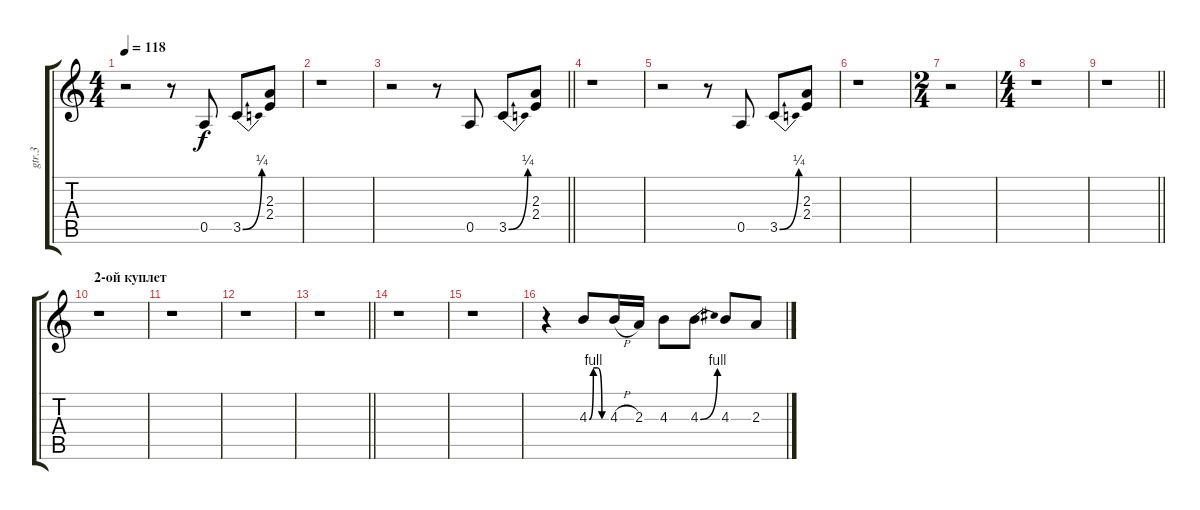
\track ("gtr.3" "gtr.3") {instrument distortionguitar}
\staff {score tabs}
\tuning (E4 B3 G3 D3 A2 E2) {hide}
\ts (4 4)
\tempo 118
\clef g2
\ks c
r.2{dy f} r.8 0.5.8 3.5{be (bend 0 0 60 1)}.8 (2.3 2.4).8 |
r.1 |
\barLineRight lightlight
r.2 r.8 0.5.8 3.5{be (bend 0 0 60 1)}.8 (2.3 2.4).8 |
r.1 |
r.2 r.8 0.5.8 3.5{be (bend 0 0 60 1)}.8 (2.3 2.4).8 |
r.1 |
\ts (2 4)
r.2 |
\ts (4 4)
r.1 |
\barLineRight lightlight
r.1 |
\section ("" "2-ой куплет")
r.1 |
r.1 |
r.1 |
\barLineRight lightlight
r.1 |
r.1 |
r.1 |
r.4 4.3{be (custom 0 0 15 4 30 4 45 0 60 0)}.8 4.3{h}.16 2.3.16 4.3.8 4.3{be (bend 0 0 60 4)}.8 4.3.8 2.3.8
